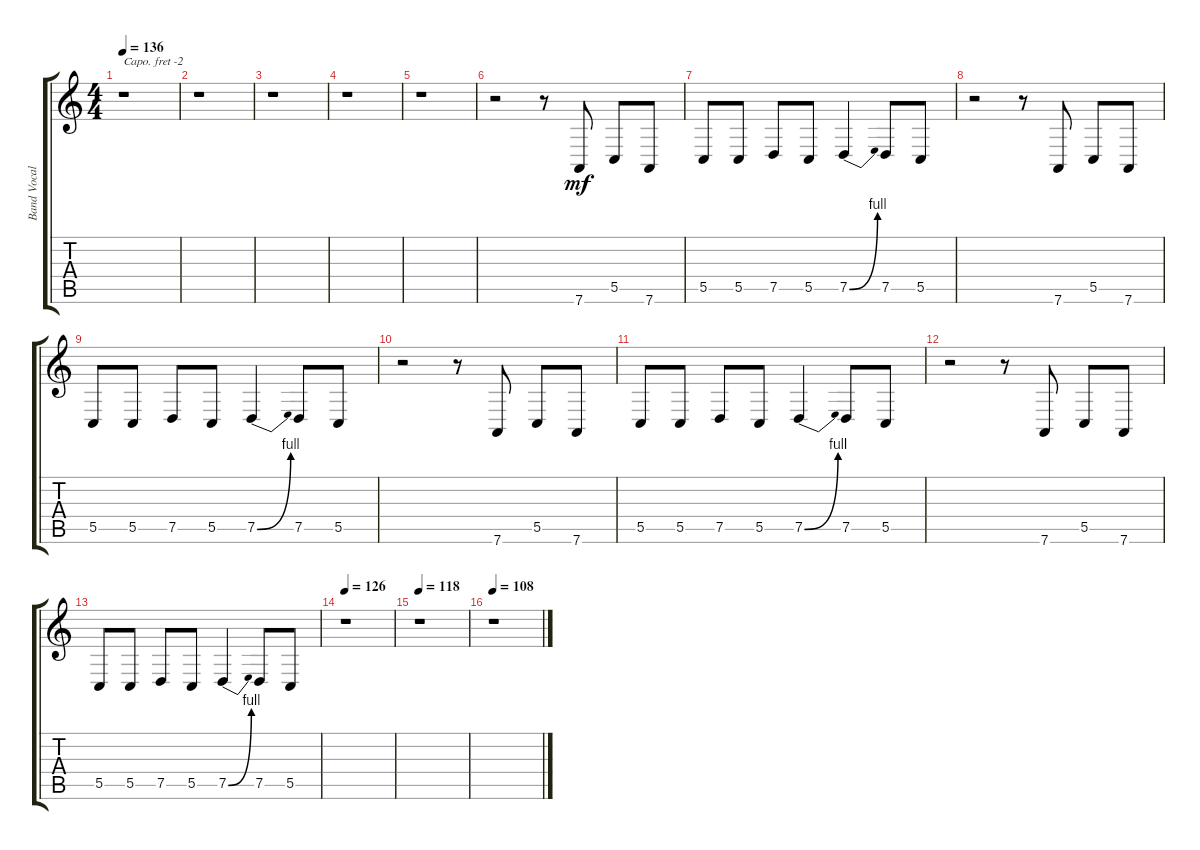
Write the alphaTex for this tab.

\track ("Band Vocals" "Band Vocal") {instrument tenorsax}
\staff {score tabs}
\capo -2
\tuning (E4 B3 G3 D3 A2 E2) {hide}
\ts (4 4)
\tempo 136
\clef g2
\ks c
r.1{dy mf} |
r.1 |
r.1 |
r.1 |
r.1 |
r.2 r.8 7.6.8 5.5.8 7.6.8 |
5.5.8 5.5.8 7.5.8 5.5.8 7.5{be (bend 0 0 60 4)}.4 7.5.8 5.5.8 |
r.2 r.8 7.6.8 5.5.8 7.6.8 |
5.5.8 5.5.8 7.5.8 5.5.8 7.5{be (bend 0 0 60 4)}.4 7.5.8 5.5.8 |
r.2 r.8 7.6.8 5.5.8 7.6.8 |
5.5.8 5.5.8 7.5.8 5.5.8 7.5{be (bend 0 0 60 4)}.4 7.5.8 5.5.8 |
r.2 r.8 7.6.8 5.5.8 7.6.8 |
5.5.8 5.5.8 7.5.8 5.5.8 7.5{be (bend 0 0 60 4)}.4 7.5.8 5.5.8 |
\tempo 126
r.1 |
\tempo 118
r.1 |
\tempo 108
r.1
